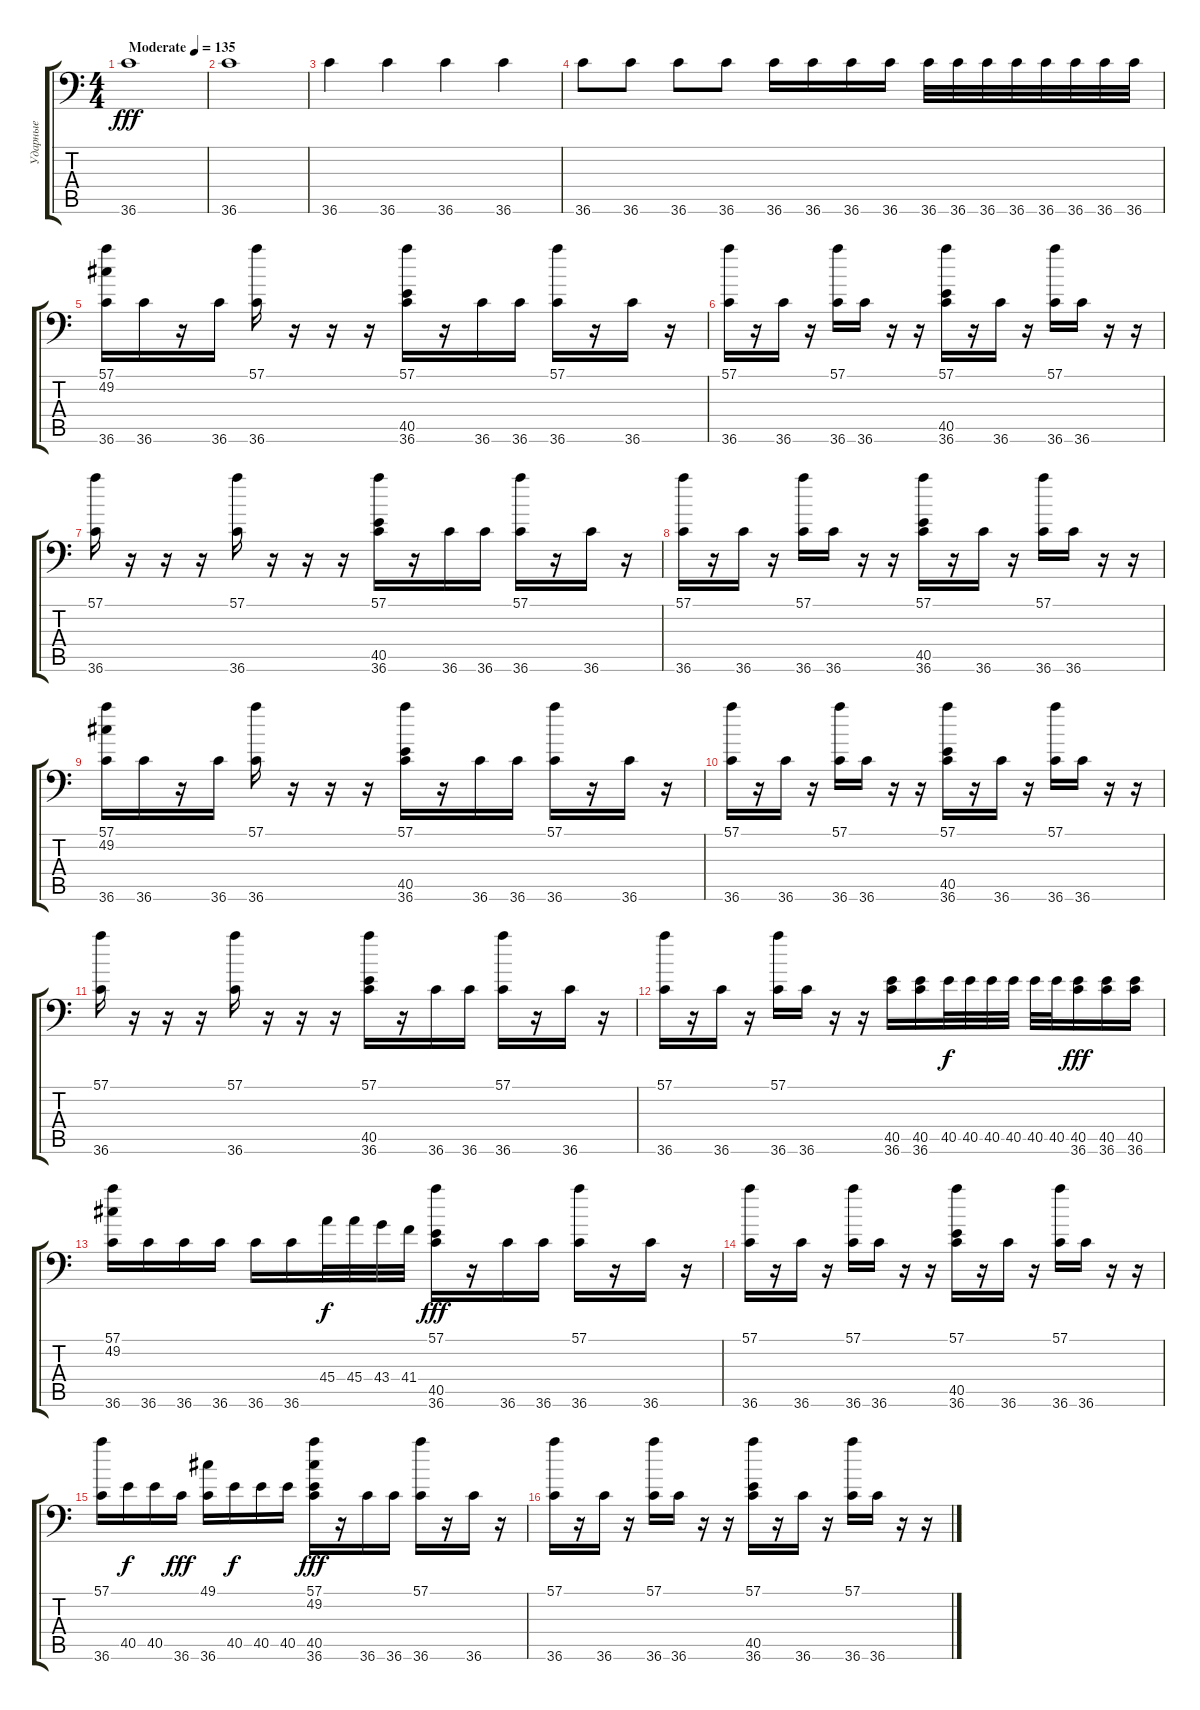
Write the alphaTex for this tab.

\track ("Ударные" "Ударные") {instrument acousticgrandpiano}
\staff {score tabs}
\tuning (C-1 C-1 C-1 C-1 C-1 C-1) {hide}
\ts (4 4)
\tempo (135 "Moderate")
\clef f4
\ks c
36.6.1{dy fff instrument acousticgrandpiano} |
36.6.1 |
36.6.4 36.6.4 36.6.4 36.6.4 |
36.6.8 36.6.8 36.6.8 36.6.8 36.6.16 36.6.16 36.6.16 36.6.16 36.6.32 36.6.32 36.6.32 36.6.32 36.6.32 36.6.32 36.6.32 36.6.32 |
(57.1 49.2 36.6).16 36.6.16 r.16 36.6.16 (57.1 36.6).16 r.16 r.16 r.16 (57.1 40.5 36.6).16 r.16 36.6.16 36.6.16 (57.1 36.6).16 r.16 36.6.16 r.16 |
(57.1 36.6).16 r.16 36.6.16 r.16 (57.1 36.6).16 36.6.16 r.16 r.16 (57.1 40.5 36.6).16 r.16 36.6.16 r.16 (57.1 36.6).16 36.6.16 r.16 r.16 |
(57.1 36.6).16 r.16 r.16 r.16 (57.1 36.6).16 r.16 r.16 r.16 (57.1 40.5 36.6).16 r.16 36.6.16 36.6.16 (57.1 36.6).16 r.16 36.6.16 r.16 |
(57.1 36.6).16 r.16 36.6.16 r.16 (57.1 36.6).16 36.6.16 r.16 r.16 (57.1 40.5 36.6).16 r.16 36.6.16 r.16 (57.1 36.6).16 36.6.16 r.16 r.16 |
(57.1 49.2 36.6).16 36.6.16 r.16 36.6.16 (57.1 36.6).16 r.16 r.16 r.16 (57.1 40.5 36.6).16 r.16 36.6.16 36.6.16 (57.1 36.6).16 r.16 36.6.16 r.16 |
(57.1 36.6).16 r.16 36.6.16 r.16 (57.1 36.6).16 36.6.16 r.16 r.16 (57.1 40.5 36.6).16 r.16 36.6.16 r.16 (57.1 36.6).16 36.6.16 r.16 r.16 |
(57.1 36.6).16 r.16 r.16 r.16 (57.1 36.6).16 r.16 r.16 r.16 (57.1 40.5 36.6).16 r.16 36.6.16 36.6.16 (57.1 36.6).16 r.16 36.6.16 r.16 |
(57.1 36.6).16 r.16 36.6.16 r.16 (57.1 36.6).16 36.6.16 r.16 r.16 (40.5 36.6).16 (40.5 36.6).16 40.5.32{dy f} 40.5.32 40.5.32 40.5.32 40.5.32 40.5.32 (40.5 36.6).16{dy fff} (40.5 36.6).16 (40.5 36.6).16 |
(57.1 49.2 36.6).16 36.6.16 36.6.16 36.6.16 36.6.16 36.6.16 45.4.32{dy f} 45.4.32 43.4.32 41.4.32 (57.1 40.5 36.6).16{dy fff} r.16 36.6.16 36.6.16 (57.1 36.6).16 r.16 36.6.16 r.16 |
(57.1 36.6).16 r.16 36.6.16 r.16 (57.1 36.6).16 36.6.16 r.16 r.16 (57.1 40.5 36.6).16 r.16 36.6.16 r.16 (57.1 36.6).16 36.6.16 r.16 r.16 |
(57.1 36.6).16 40.5.16{dy f} 40.5.16 36.6.16{dy fff} (49.1 36.6).16 40.5.16{dy f} 40.5.16 40.5.16 (57.1 49.2 40.5 36.6).16{dy fff} r.16 36.6.16 36.6.16 (57.1 36.6).16 r.16 36.6.16 r.16 |
(57.1 36.6).16 r.16 36.6.16 r.16 (57.1 36.6).16 36.6.16 r.16 r.16 (57.1 40.5 36.6).16 r.16 36.6.16 r.16 (57.1 36.6).16 36.6.16 r.16 r.16
